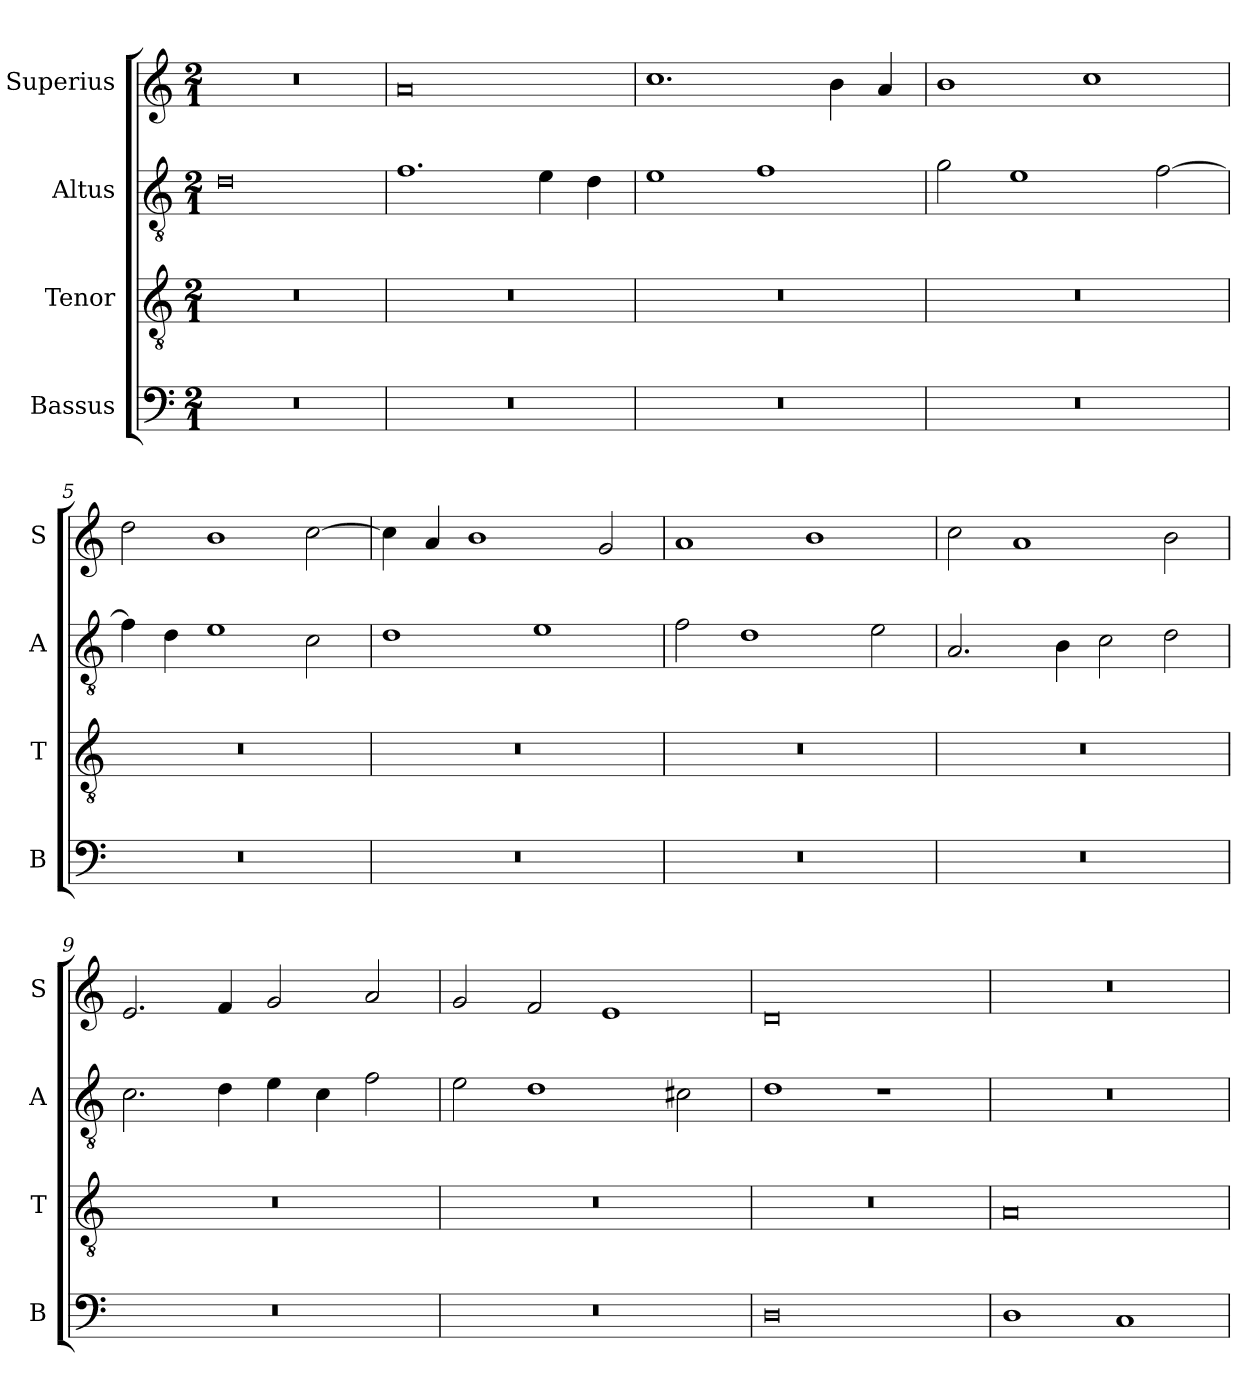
**kern	**kern	**kern	**kern
*part4	*part3	*part2	*part1
*staff4	*staff3	*staff2	*staff1
*I"Bassus	*I"Tenor	*I"Altus	*I"Superius
*I'B	*I'T	*I'A	*I'S
*clefF4	*clefGv2	*clefGv2	*clefG2
*k[]	*k[]	*k[]	*k[]
*M2/1	*M2/1	*M2/1	*M2/1
=1	=1	=1	=1
0r	0r	0d	0r
=2	=2	=2	=2
0r	0r	1.f	0a
.	.	4e\	.
.	.	4d\	.
=3	=3	=3	=3
0r	0r	1e	1.cc
.	.	1f	.
.	.	.	4b\
.	.	.	4a/
=4	=4	=4	=4
0r	0r	2g\	1b
.	.	1e	.
.	.	.	1cc
.	.	[2f\	.
=5	=5	=5	=5
0r	0r	4f\]	2dd\
.	.	4d\	.
.	.	1e	1b
.	.	2c\	[2cc\
=6	=6	=6	=6
0r	0r	1d	4cc\]
.	.	.	4a/
.	.	.	1b
.	.	1e	.
.	.	.	2g/
=7	=7	=7	=7
0r	0r	2f\	1a
.	.	1d	.
.	.	.	1b
.	.	2e\	.
=8	=8	=8	=8
0r	0r	2.A/	2cc\
.	.	.	1a
.	.	4B\	.
.	.	2c\	.
.	.	2d\	2b\
=9	=9	=9	=9
0r	0r	2.c\	2.e/
.	.	4d\	4f/
.	.	4e\	2g/
.	.	4c\	.
.	.	2f\	2a/
=10	=10	=10	=10
0r	0r	2e\	2g/
.	.	1d	2f/
.	.	.	1e
.	.	2c#X\	.
=11	=11	=11	=11
0D	0r	1d	0d
.	.	1r	.
=12	=12	=12	=12
1D	0A	0r	0r
1C	.	.	.
=	=	=	=
*-	*-	*-	*-
